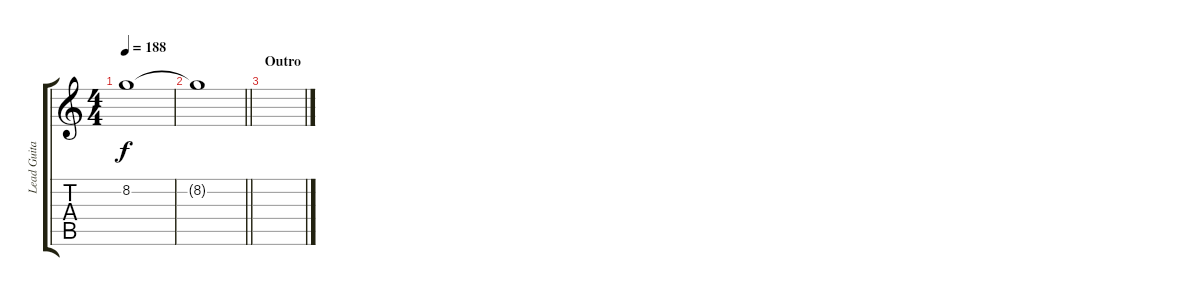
\track ("Lead Guitar" "Lead Guita") {instrument overdrivenguitar}
\staff {score tabs}
\tuning (E4 B3 G3 D3 A2 D2) {hide}
\ts (4 4)
\tempo 188
\clef g2
\ks c
8.2{t}.1{dy f} |
\barLineRight lightlight
8.2{t}.1 |
\section ("" "Outro")
